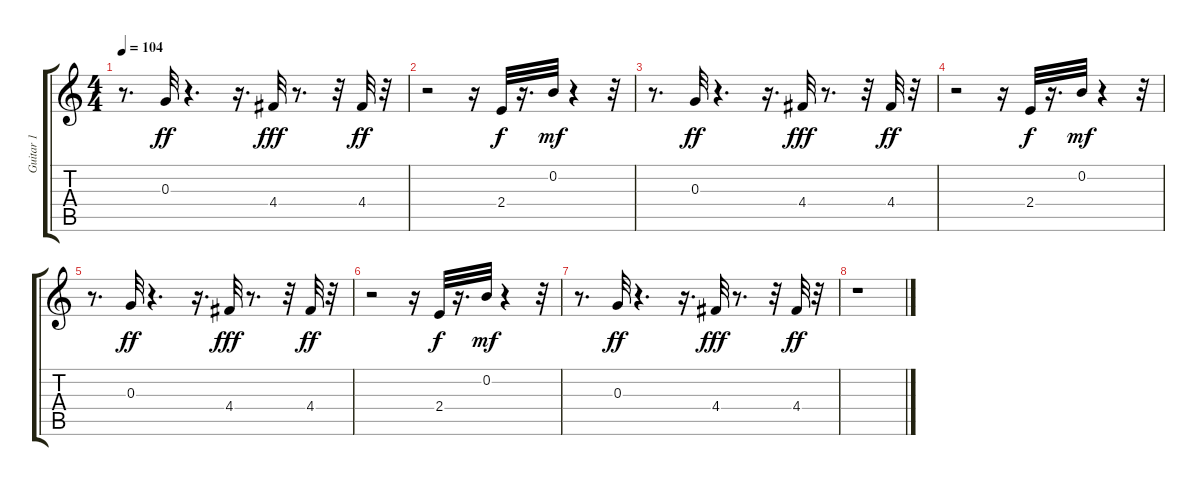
\track ("Guitar 1" "Guitar 1") {instrument distortionguitar}
\staff {score tabs}
\tuning (E4 B3 G3 D3 A2 E2) {hide}
\ts (4 4)
\tempo 104
\clef g2
\ks c
r.8{d dy mf} 0.3.32{dy ff} r.4{d} r.16{d} 4.4.32{dy fff} r.8{d} r.32 4.4.32{dy ff} r.32 |
r.2 r.16 2.4.32{dy f instrument guitarfretnoise} r.16{d} 0.2.32{dy mf} r.4 r.32 |
r.8{d} 0.3.32{dy ff} r.4{d} r.16{d} 4.4.32{dy fff} r.8{d} r.32 4.4.32{dy ff} r.32 |
r.2 r.16 2.4.32{dy f instrument guitarfretnoise} r.16{d} 0.2.32{dy mf} r.4 r.32 |
r.8{d} 0.3.32{dy ff} r.4{d} r.16{d} 4.4.32{dy fff} r.8{d} r.32 4.4.32{dy ff} r.32 |
r.2 r.16 2.4.32{dy f instrument guitarfretnoise} r.16{d} 0.2.32{dy mf} r.4 r.32 |
r.8{d} 0.3.32{dy ff} r.4{d} r.16{d} 4.4.32{dy fff} r.8{d} r.32 4.4.32{dy ff} r.32 |
r.1
